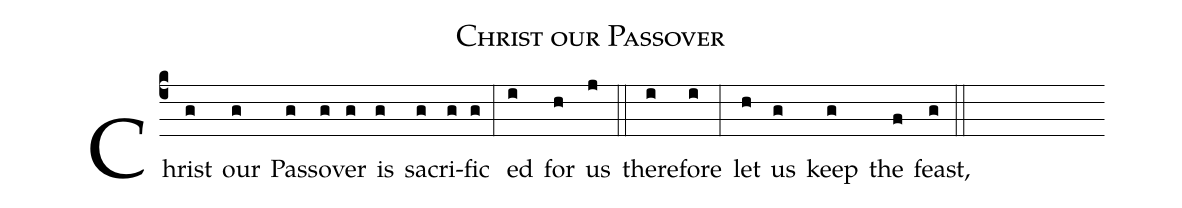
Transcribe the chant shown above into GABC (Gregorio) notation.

name: Christ our Passover;
%%
(c4)Christ(g) our(g) Pass(g)o(g)ver(g) is(g) sa(g)cri(g)fic(g) (:) ed(i) for(h) us(j) (::) there(i)fore(i) (:) let(h) us(g) keep(g) the(f) feast,(g) (::)
